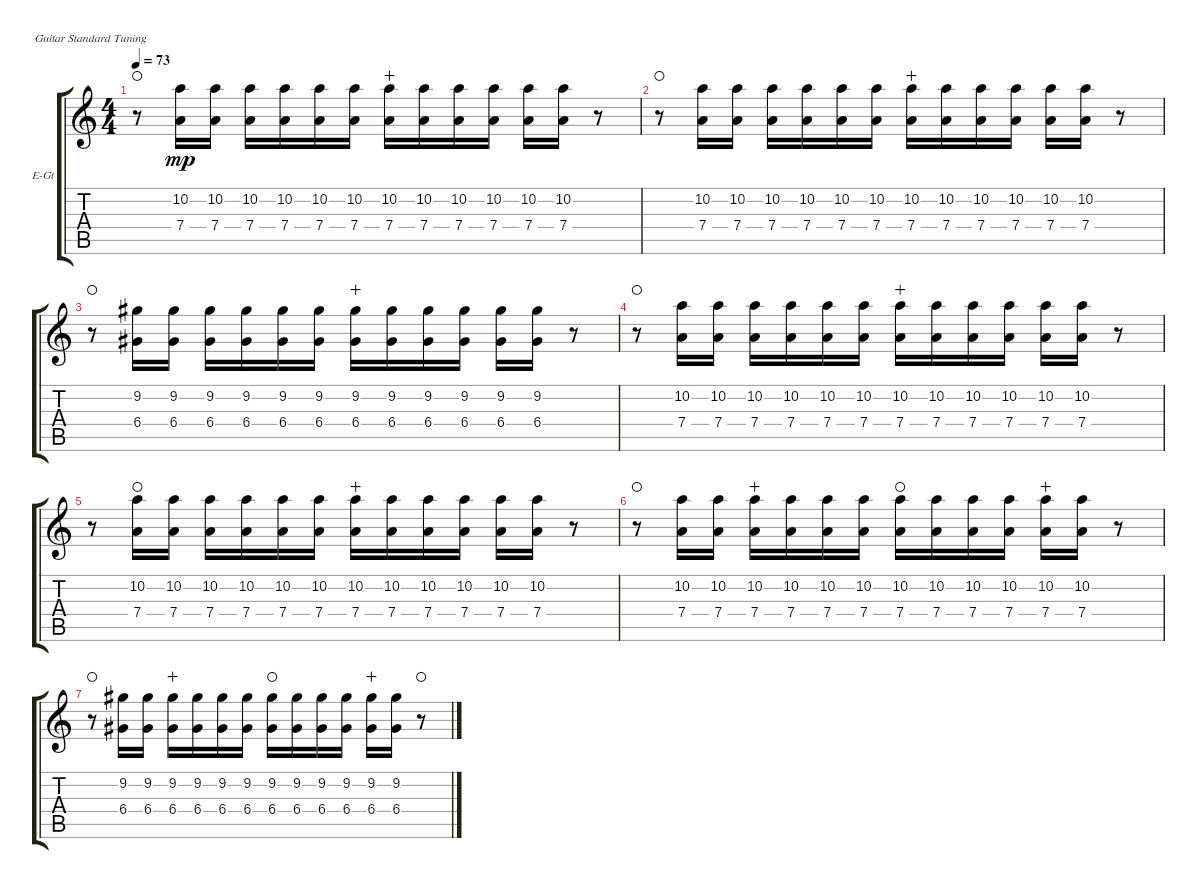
\bracketExtendMode groupsimilarinstruments
\firstSystemTrackNameOrientation horizontal
\otherSystemsTrackNameOrientation horizontal
\track ("Jazz Wah" "E-Gt") {instrument electricguitarclean}
\staff {score tabs}
\tuning (E4 B3 G3 D3 A2 E2)
\ts (4 4)
\tempo 73
\clef g2
\scale
0.333333
\ks c
r.8{dy mp waho} (10.2 7.4).16 (10.2 7.4).16 (10.2 7.4).16 (10.2 7.4).16 (10.2 7.4).16 (10.2 7.4).16 (10.2 7.4).16{wahc} (10.2 7.4).16 (10.2 7.4).16 (10.2 7.4).16 (10.2 7.4).16 (10.2 7.4).16 r.8 |
\scale
0.333333 r.8{waho} (10.2 7.4).16 (10.2 7.4).16 (10.2 7.4).16 (10.2 7.4).16 (10.2 7.4).16 (10.2 7.4).16 (10.2 7.4).16{wahc} (10.2 7.4).16 (10.2 7.4).16 (10.2 7.4).16 (10.2 7.4).16 (10.2 7.4).16 r.8 |
\scale
0.333333 r.8{waho} (9.2 6.4).16 (9.2 6.4).16 (9.2 6.4).16 (9.2 6.4).16 (9.2 6.4).16 (9.2 6.4).16 (9.2 6.4).16{wahc} (9.2 6.4).16 (9.2 6.4).16 (9.2 6.4).16 (9.2 6.4).16 (9.2 6.4).16 r.8 |
\scale
0.333333 r.8{waho} (10.2 7.4).16 (10.2 7.4).16 (10.2 7.4).16 (10.2 7.4).16 (10.2 7.4).16 (10.2 7.4).16 (10.2 7.4).16{wahc} (10.2 7.4).16 (10.2 7.4).16 (10.2 7.4).16 (10.2 7.4).16 (10.2 7.4).16 r.8 |
\scale
0.333333 r.8 (10.2 7.4).16{waho} (10.2 7.4).16 (10.2 7.4).16 (10.2 7.4).16 (10.2 7.4).16 (10.2 7.4).16 (10.2 7.4).16{wahc} (10.2 7.4).16 (10.2 7.4).16 (10.2 7.4).16 (10.2 7.4).16 (10.2 7.4).16 r.8 |
\scale
0.333333 r.8{waho} (10.2 7.4).16 (10.2 7.4).16 (10.2 7.4).16{wahc} (10.2 7.4).16 (10.2 7.4).16 (10.2 7.4).16 (10.2 7.4).16{waho} (10.2 7.4).16 (10.2 7.4).16 (10.2 7.4).16 (10.2 7.4).16{wahc} (10.2 7.4).16 r.8 |
\scale
0.333333 r.8{waho} (9.2 6.4).16 (9.2 6.4).16 (9.2 6.4).16{wahc} (9.2 6.4).16 (9.2 6.4).16 (9.2 6.4).16 (9.2 6.4).16{waho} (9.2 6.4).16 (9.2 6.4).16 (9.2 6.4).16 (9.2 6.4).16{wahc} (9.2 6.4).16 r.8{waho} |
\scale
0.333333 |
\scale
0.333333 |
\scale
0.333333 |
\scale
0.333333 |
\scale
0.333333 |
\scale
0.333333 |
\scale
0.333333 |
\scale
0.333333 |
\scale
0.333333
